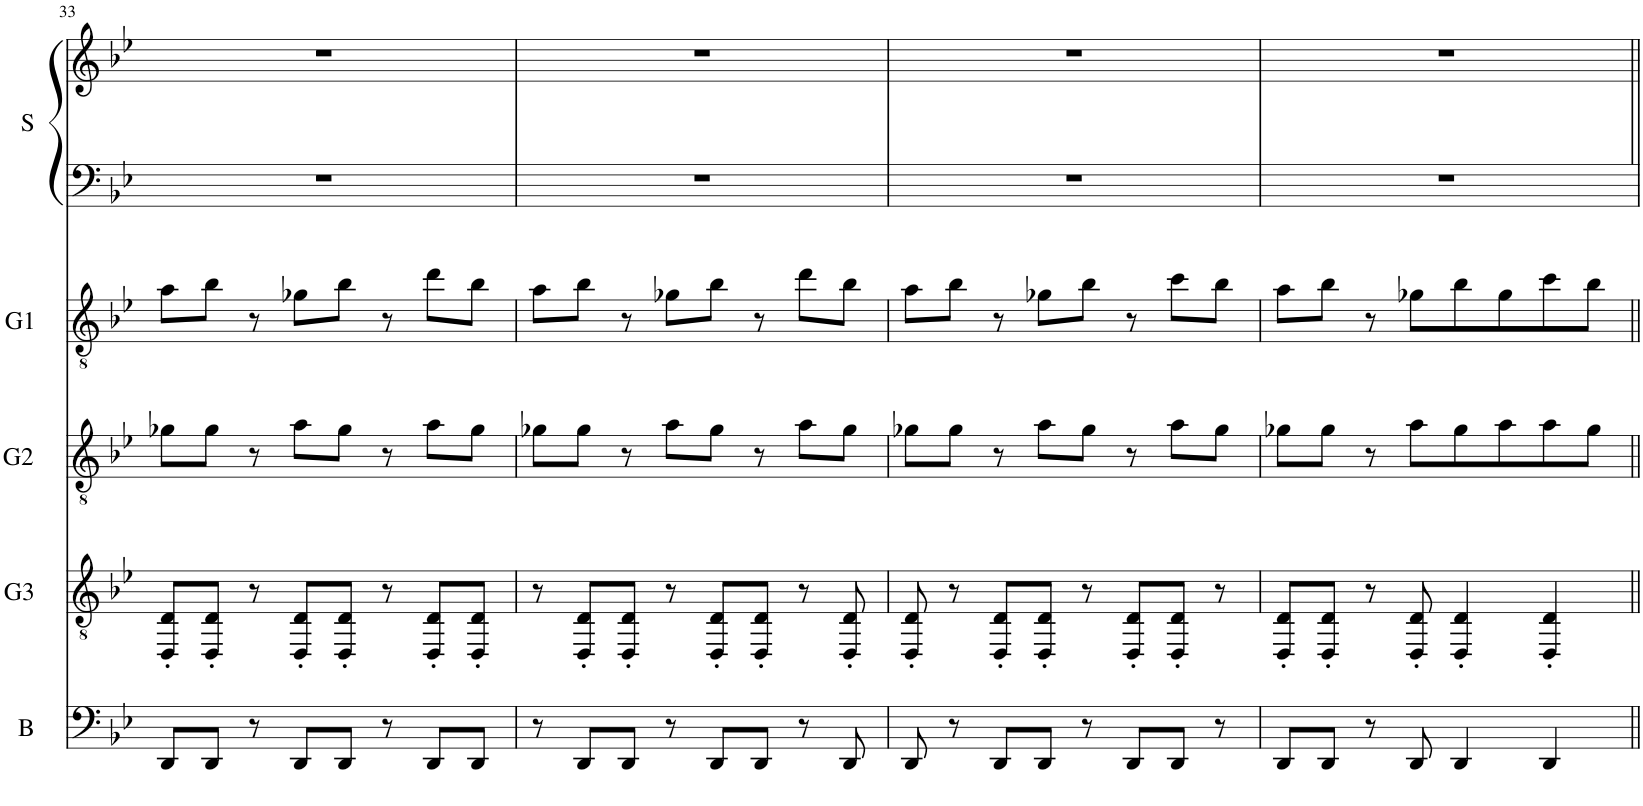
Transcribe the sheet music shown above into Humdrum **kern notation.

**kern	**kern	**kern	**kern	**kern	**kern
*part5	*part4	*part3	*part2	*part1	*part1
*staff6	*staff5	*staff4	*staff3	*staff2	*staff1
*I"Bass (D standard)	*I"Guitar 3 (D standard)	*I"Guitar 2 (D standard)	*I"Guitar 1 (D standard)	*I"Synth	*
*I'B	*I'G3	*I'G2	*I'G1	*I'S	*
!!LO:PB:g=z
*clefF4	*clefGv2	*clefGv2	*clefGv2	*clefF4	*clefG2
*Trd7c12	*	*	*	*	*
*k[b-e-]	*k[b-e-]	*k[b-e-]	*k[b-e-]	*k[b-e-]	*k[b-e-]
*M4/4	*M4/4	*M4/4	*M4/4	*M4/4	*M4/4
=33	=33	=33	=33	=33	=33
8DD/L	8DD/' 8D/'L	8g-X\L	8a\L	1r	1r
8DD/J	8DD/' 8D/'J	8g-\J	8b-\J	.	.
8r	8r	8r	8r	.	.
8DD/L	8DD/' 8D/'L	8a\L	8g-X\L	.	.
8DD/J	8DD/' 8D/'J	8g-\J	8b-\J	.	.
8r	8r	8r	8r	.	.
8DD/L	8DD/' 8D/'L	8a\L	8dd\L	.	.
8DD/J	8DD/' 8D/'J	8g-\J	8b-\J	.	.
=34	=34	=34	=34	=34	=34
8r	8r	8g-X\L	8a\L	1r	1r
8DD/L	8DD/' 8D/'L	8g-\J	8b-\J	.	.
8DD/J	8DD/' 8D/'J	8r	8r	.	.
8r	8r	8a\L	8g-X\L	.	.
8DD/L	8DD/' 8D/'L	8g-\J	8b-\J	.	.
8DD/J	8DD/' 8D/'J	8r	8r	.	.
8r	8r	8a\L	8dd\L	.	.
8DD/	8DD/' 8D/'	8g-\J	8b-\J	.	.
=35	=35	=35	=35	=35	=35
8DD/	8DD/' 8D/'	8g-X\L	8a\L	1r	1r
8r	8r	8g-\J	8b-\J	.	.
8DD/L	8DD/' 8D/'L	8r	8r	.	.
8DD/J	8DD/' 8D/'J	8a\L	8g-X\L	.	.
8r	8r	8g-\J	8b-\J	.	.
8DD/L	8DD/' 8D/'L	8r	8r	.	.
8DD/J	8DD/' 8D/'J	8a\L	8cc\L	.	.
8r	8r	8g-\J	8b-\J	.	.
=36	=36	=36	=36	=36	=36
8DD/L	8DD/' 8D/'L	8g-X\L	8a\L	1r	1r
8DD/J	8DD/' 8D/'J	8g-\J	8b-\J	.	.
8r	8r	8r	8r	.	.
8DD/	8DD/' 8D/'	8a\L	8g-X\L	.	.
4DD/	4DD/' 4D/'	8g-\	8b-\	.	.
.	.	8a\	8g-\	.	.
4DD/	4DD/' 4D/'	8a\	8cc\	.	.
.	.	8g-\J	8b-\J	.	.
=||	=||	=||	=||	=||	=||
*-	*-	*-	*-	*-	*-
